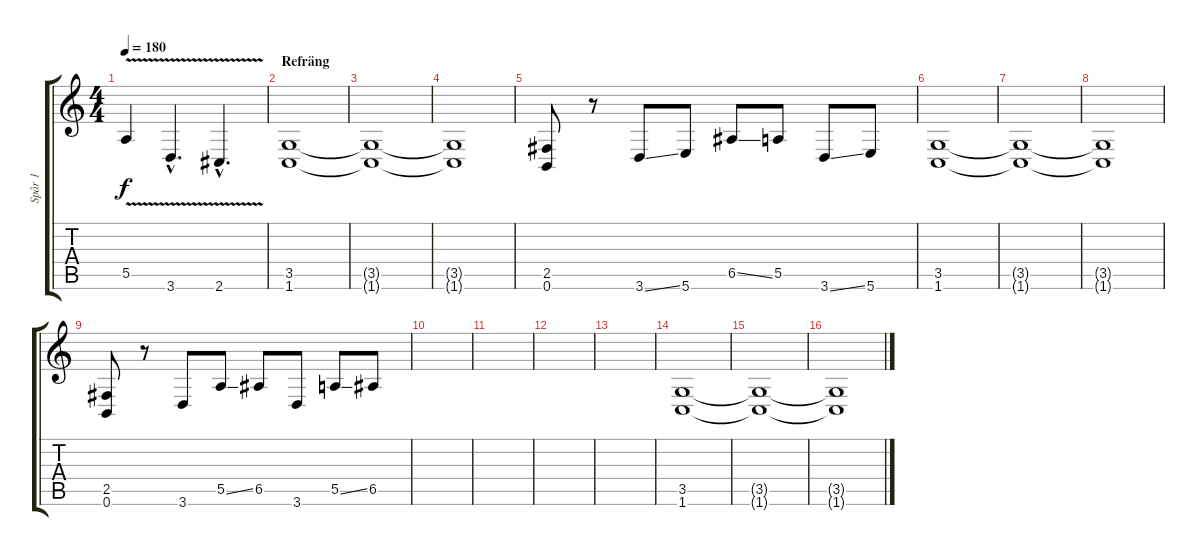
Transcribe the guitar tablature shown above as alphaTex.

\track ("Spår 1" "Spår 1") {instrument overdrivenguitar}
\staff {score tabs}
\tuning (B3 Gb3 D3 A2 E2 B1) {hide}
\ts (4 4)
\tempo 180
\clef g2
\ks c
5.5{v t}.4{dy f} 3.6{v hac}.4{d} 2.6{v hac}.4{d} |
\section ("" "Refräng")
(3.5 1.6).1 |
(3.5{t} 1.6{t}).1 |
(3.5{t} 1.6{t}).1 |
(2.5 0.6).8 r.8 3.6{ss}.8 5.6.8 6.5{ss}.8 5.5.8 3.6{ss}.8 5.6.8 |
(3.5 1.6).1 |
(3.5{t} 1.6{t}).1 |
(3.5{t} 1.6{t}).1 |
(2.5 0.6).8 r.8 3.6.8 5.5{ss}.8 6.5.8 3.6.8 5.5{ss}.8 6.5.8 |
|
|
|
|
(3.5 1.6).1 |
(3.5{t} 1.6{t}).1 |
(3.5{t} 1.6{t}).1
